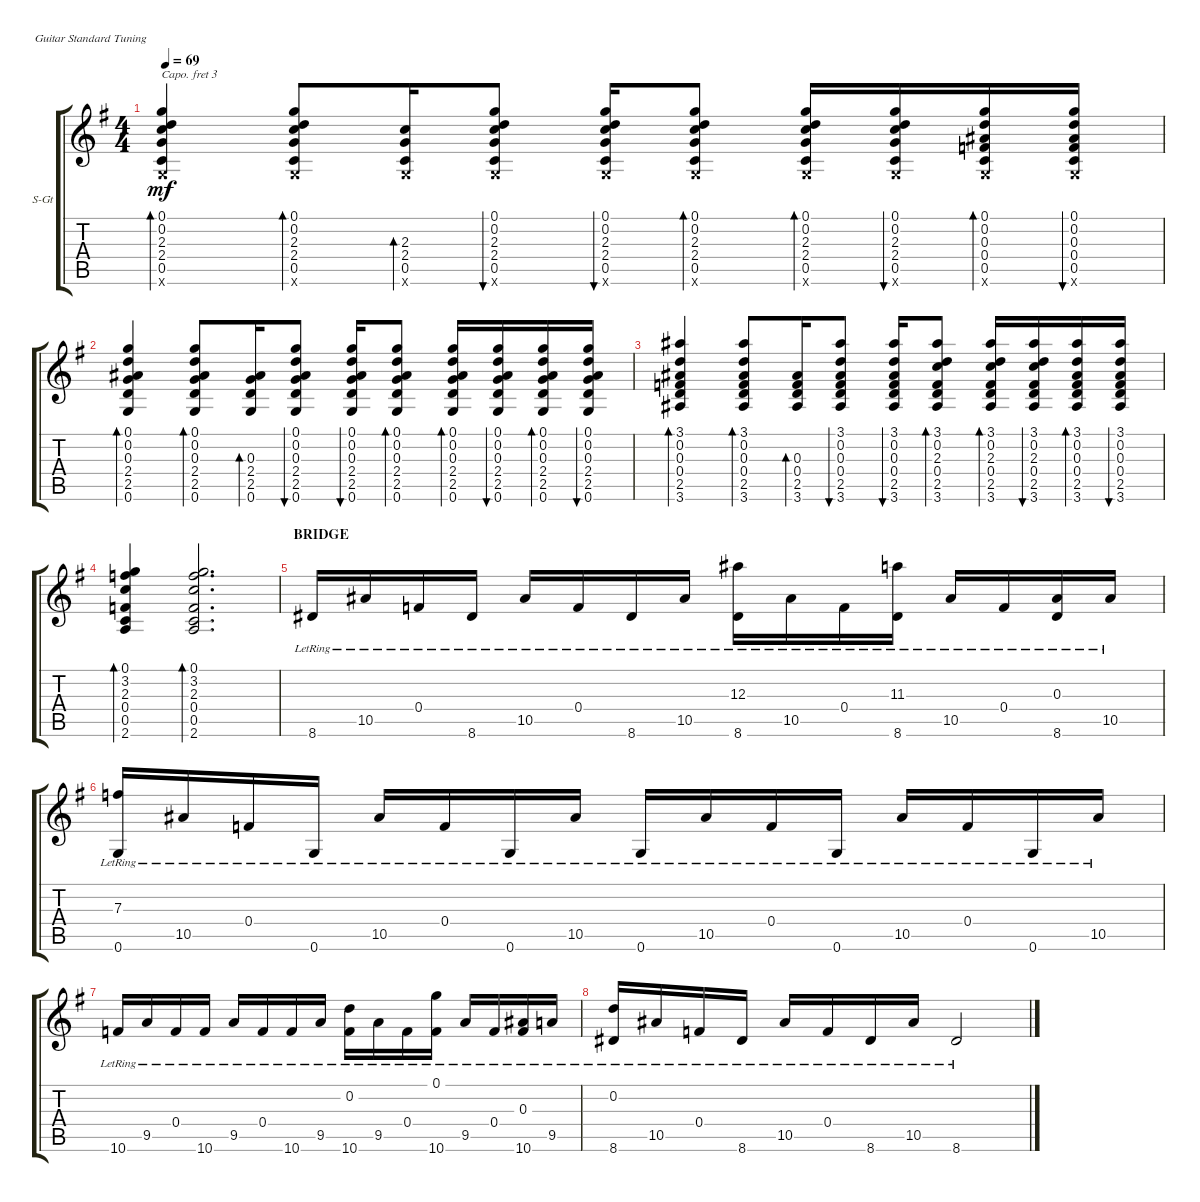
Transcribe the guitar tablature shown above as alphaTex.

\defaultSystemsLayout 4
\bracketExtendMode groupsimilarinstruments
\firstSystemTrackNameOrientation horizontal
\otherSystemsTrackNameOrientation horizontal
\track ("Steel Guitar" "S-Gt") {instrument acousticguitarsteel}
\staff {score tabs}
\capo 3
\tuning (E4 B3 G3 D3 A2 E2)
\ts (4 4)
\tempo 69
\clef g2
\ks eminor
(0.5 2.4 2.3 0.2 0.1 0.6{x}).4{bd 30 dy mf} (0.5 2.4 2.3 0.2 0.1 0.6{x}).8{bd 30} (0.5 2.4 0.6{x} 2.3).16{bd 30} (0.5 2.4 2.3 0.2 0.1 0.6{x}).8{bu 30} (0.5 2.4 2.3 0.2 0.1 0.6{x}).16{bu 30} (0.5 2.4 2.3 0.6{x} 0.2 0.1).8{bd 30} (0.5 2.4 2.3 0.2 0.1 0.6{x}).16{bd 30} (0.5 2.4 2.3 0.2 0.1 0.6{x}).16{bu 30} (0.5 0.4 0.3 0.2 0.1 0.6{x}).16{bd 30} (0.5 0.4 0.3 0.2 0.1 0.6{x}).16{bu 30} |
\scale
0.513117 (2.5 2.4 0.3 0.2 0.1 0.6).4{bd 30} (2.5 2.4 0.3 0.2 0.1 0.6).8{bd 30} (2.5 2.4 0.6 0.3).16{bd 30} (2.5 2.4 0.3 0.2 0.1 0.6).8{bu 30} (2.5 2.4 0.3 0.2 0.1 0.6).16{bu 30} (2.5 2.4 0.3 0.6 0.2 0.1).8{bd 30} (2.5 2.4 0.3 0.2 0.1 0.6).16{bd 30} (2.5 2.4 0.3 0.2 0.1 0.6).16{bu 30} (2.5 2.4 0.3 0.2 0.1 0.6).16{bd 30} (2.5 2.4 0.3 0.2 0.1 0.6).16{bu 30} |
\scale
0.487044 (2.5 0.4 0.3 0.2 3.1 3.6).4{bd 30} (2.5 0.4 0.3 0.2 3.1 3.6).8{bd 30} (2.5 0.4 3.6 0.3).16{bd 30} (2.5 0.4 0.3 0.2 3.1 3.6).8{bu 30} (2.5 0.4 0.3 0.2 3.1 3.6).16{bu 30} (2.5 0.4 2.3 3.6 0.2 3.1).8{bd 30} (2.5 0.4 2.3 0.2 3.1 3.6).16{bd 30} (2.5 0.4 2.3 0.2 3.1 3.6).16{bu 30} (2.5 0.4 0.3 0.2 3.1 3.6).16{bd 30} (2.5 0.4 0.3 0.2 3.1 3.6).16{bu 30} |
\scale
0.311512 (0.5 0.4 2.3 3.2 0.1 2.6).4{bd 30} (0.5 0.4 2.3 3.2 0.1 2.6).2{d bd 30} |
\section ("" "BRIDGE")
\scale
0.361243 8.6{lr}.16 10.5{lr}.16 0.4{lr}.16 8.6{lr}.16 10.5{lr}.16 0.4{lr}.16 8.6{lr}.16 10.5{lr}.16 (8.6{lr} 12.3{lr}).16 10.5{lr}.16 0.4{lr}.16 (8.6{lr} 11.3{lr}).16 10.5{lr}.16 0.4{lr}.16 (8.6{lr} 0.3{lr}).16 10.5{lr}.16 |
\scale
0.331943 (0.6{lr} 7.3{lr}).16 10.5{lr}.16 0.4{lr}.16 0.6{lr}.16 10.5{lr}.16 0.4{lr}.16 0.6{lr}.16 10.5{lr}.16 0.6{lr}.16 10.5{lr}.16 0.4{lr}.16 0.6{lr}.16 10.5{lr}.16 0.4{lr}.16 0.6{lr}.16 10.5{lr}.16 |
\scale
0.533904 10.6{lr}.16 9.5{lr}.16 0.4{lr}.16 10.6{lr}.16 9.5{lr}.16 0.4{lr}.16 10.6{lr}.16 9.5{lr}.16 (10.6{lr} 0.2{lr}).16 9.5{lr}.16 0.4{lr}.16 (10.6{lr} 0.1{lr}).16 9.5{lr}.16 0.4{lr}.16 (10.6{lr} 0.3{lr}).16 9.5{lr}.16 |
\scale
0.465922 (8.6{lr} 0.2{lr}).16 10.5{lr}.16 0.4{lr}.16 8.6{lr}.16 10.5{lr}.16 0.4{lr}.16 8.6{lr}.16 10.5{lr}.16 8.6{lr}.2
